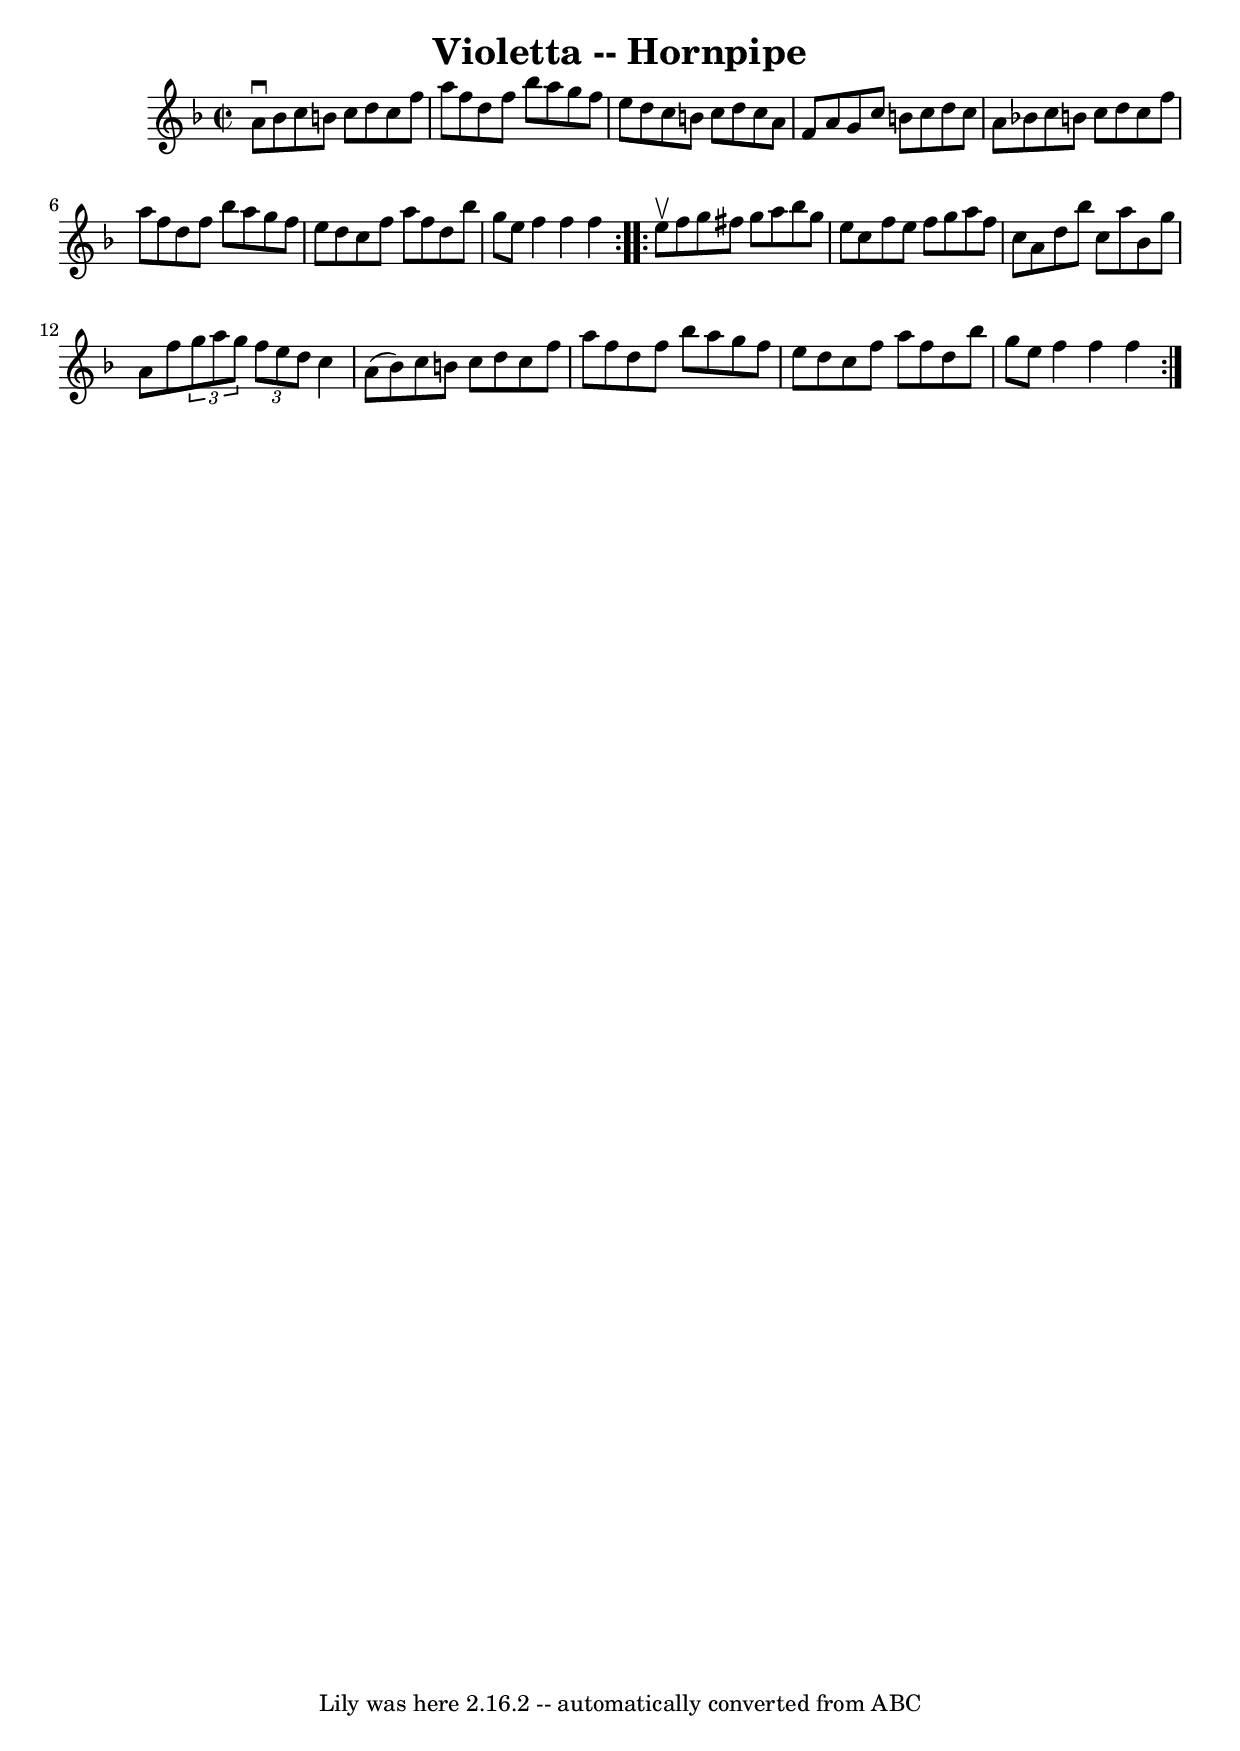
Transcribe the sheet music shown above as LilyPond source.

\version "2.7.40"
\include "Mammoth.ily"
\header {
	%% book = "Cole's 1000 Fiddle Tunes"
	crossRefNumber = "1"
	footnotes = ""
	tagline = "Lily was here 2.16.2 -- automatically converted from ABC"
	title = "Violetta -- Hornpipe"
}
voicedefault =  {


\repeat volta 2 {
\override Staff.TimeSignature #'style = #'C
 \time 2/2 \key f \major a'8^\downbow bes'8  |
 c''8 b'8    
c''8 d''8 c''8 f''8 a''8 f''8  |
 d''8 f''8 bes''8 
 a''8 g''8 f''8 e''8 d''8  |
 c''8 b'8 c''8 d''8 
 c''8 a'8 f'8 a'8  |
 g'8 c''8 b'8 c''8 d''8    
c''8 a'8 bes'!8  |
 c''8 b'8 c''8 d''8 c''8 f''8 
 a''8 f''8  |
 d''8 f''8 bes''8 a''8 g''8 f''8    
e''8 d''8  |
 c''8 f''8 a''8 f''8 d''8 bes''8 g''8 
 e''8  |
 f''4 f''4 f''4  }     \repeat volta 2 { e''8 
^\upbow f''8  |
 g''8 fis''8 g''8 a''8 bes''8 g''8    
e''8 c''8  |
 f''8 e''8 f''8 g''8 a''8 f''8 c''8   
 a'8  |
 d''8 bes''8 c''8 a''8 bes'8 g''8 a'8 f''8 
 |
 \times 2/3 { g''8 a''8 g''8  }   \times 2/3 { f''8 e''8  
 d''8  } c''4 a'8 (bes'8) |
 c''8 b'8 c''8 d''8  
 c''8 f''8 a''8 f''8  |
 d''8 f''8 bes''8 a''8    
g''8 f''8 e''8 d''8  |
 c''8 f''8 a''8 f''8 d''8   
 bes''8 g''8 e''8  |
 f''4 f''4 f''4  }   
}

\score{
    <<

	\context Staff="default"
	{
	    \voicedefault 
	}

    >>
	\layout {
	}
	\midi {}
}
